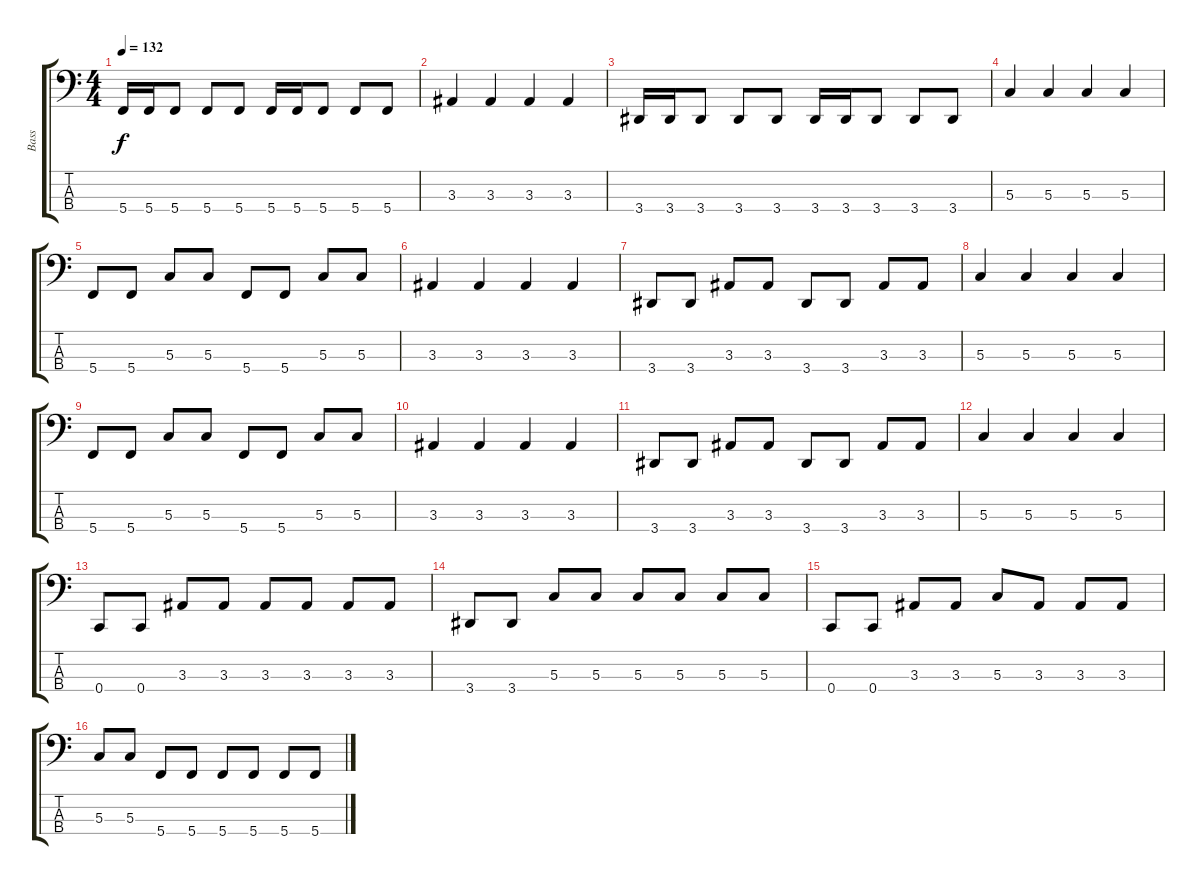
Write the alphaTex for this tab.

\track ("Bass" "Bass") {instrument electricbassfinger}
\staff {score tabs}
\tuning (F2 C2 G1 C1) {hide}
\ts (4 4)
\tempo 132
\clef f4
\ks c
5.4.16{dy f} 5.4.16 5.4.8 5.4.8 5.4.8 5.4.16 5.4.16 5.4.8 5.4.8 5.4.8 |
3.3.4 3.3.4 3.3.4 3.3.4 |
3.4.16 3.4.16 3.4.8 3.4.8 3.4.8 3.4.16 3.4.16 3.4.8 3.4.8 3.4.8 |
5.3.4 5.3.4 5.3.4 5.3.4 |
5.4.8 5.4.8 5.3.8 5.3.8 5.4.8 5.4.8 5.3.8 5.3.8 |
3.3.4 3.3.4 3.3.4 3.3.4 |
3.4.8 3.4.8 3.3.8 3.3.8 3.4.8 3.4.8 3.3.8 3.3.8 |
5.3.4 5.3.4 5.3.4 5.3.4 |
5.4.8 5.4.8 5.3.8 5.3.8 5.4.8 5.4.8 5.3.8 5.3.8 |
3.3.4 3.3.4 3.3.4 3.3.4 |
3.4.8 3.4.8 3.3.8 3.3.8 3.4.8 3.4.8 3.3.8 3.3.8 |
5.3.4 5.3.4 5.3.4 5.3.4 |
0.4.8 0.4.8 3.3.8 3.3.8 3.3.8 3.3.8 3.3.8 3.3.8 |
3.4.8 3.4.8 5.3.8 5.3.8 5.3.8 5.3.8 5.3.8 5.3.8 |
0.4.8 0.4.8 3.3.8 3.3.8 5.3.8 3.3.8 3.3.8 3.3.8 |
5.3.8 5.3.8 5.4.8 5.4.8 5.4.8 5.4.8 5.4.8 5.4.8
